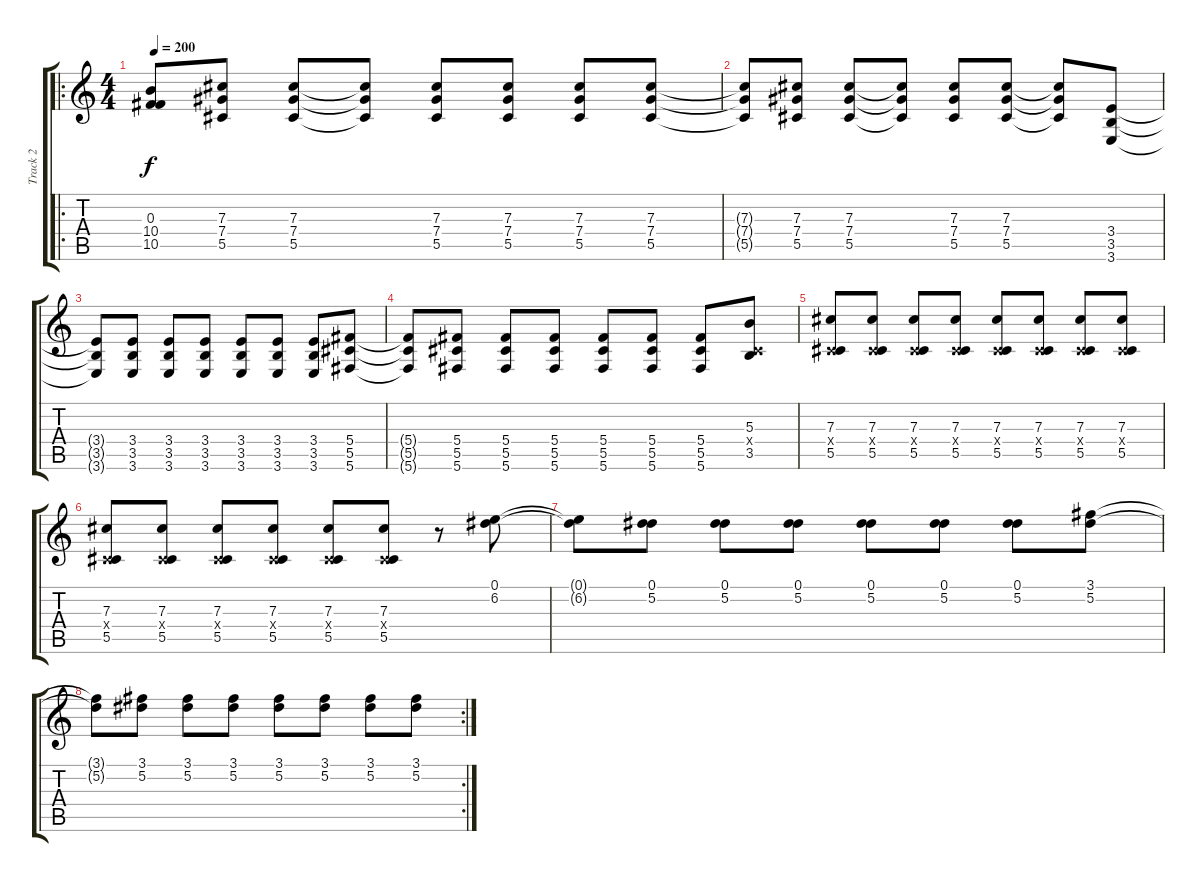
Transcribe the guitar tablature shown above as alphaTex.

\track ("Track 2" "Track 2") {instrument distortionguitar}
\staff {score tabs}
\tuning (Eb4 Bb3 Gb3 Db3 Ab2 Db2) {hide}
\ro
\ts (4 4)
\tempo 200
\clef g2
\ks c
(0.3 10.4{t} 10.5{t}).8{dy f} (7.3 7.4 5.5).8 (7.3 7.4 5.5).8 (7.3{t} 7.4{t} 5.5{t}).8 (7.3 7.4 5.5).8 (7.3 7.4 5.5).8 (7.3 7.4 5.5).8 (7.3 7.4 5.5).8 |
(7.3{t} 7.4{t} 5.5{t}).8 (7.3 7.4 5.5).8 (7.3 7.4 5.5).8 (7.3{t} 7.4{t} 5.5{t}).8 (7.3 7.4 5.5).8 (7.3 7.4 5.5).8 (7.3{t} 7.4{t} 5.5{t}).8 (3.4 3.5 3.6).8 |
(3.4{t} 3.5{t} 3.6{t}).8 (3.4 3.5 3.6).8 (3.4 3.5 3.6).8 (3.4 3.5 3.6).8 (3.4 3.5 3.6).8 (3.4 3.5 3.6).8 (3.4 3.5 3.6).8 (5.4 5.5 5.6).8 |
(5.4{t} 5.5{t} 5.6{t}).8 (5.4 5.5 5.6).8 (5.4 5.5 5.6).8 (5.4 5.5 5.6).8 (5.4 5.5 5.6).8 (5.4 5.5 5.6).8 (5.4 5.5 5.6).8 (5.3 0.4{x} 3.5).8 |
(7.3 0.4{x} 5.5).8 (7.3 0.4{x} 5.5).8 (7.3 0.4{x} 5.5).8 (7.3 0.4{x} 5.5).8 (7.3 0.4{x} 5.5).8 (7.3 0.4{x} 5.5).8 (7.3 0.4{x} 5.5).8 (7.3 0.4{x} 5.5).8 |
(7.3 0.4{x} 5.5).8 (7.3 0.4{x} 5.5).8 (7.3 0.4{x} 5.5).8 (7.3 0.4{x} 5.5).8 (7.3 0.4{x} 5.5).8 (7.3 0.4{x} 5.5).8 r.8 (0.1 6.2).8 |
(0.1{t} 6.2{t}).8 (0.1 5.2).8 (0.1 5.2).8 (0.1 5.2).8 (0.1 5.2).8 (0.1 5.2).8 (0.1 5.2).8 (3.1 5.2).8 |
\rc 2
(3.1{t} 5.2{t}).8 (3.1 5.2).8 (3.1 5.2).8 (3.1 5.2).8 (3.1 5.2).8 (3.1 5.2).8 (3.1 5.2).8 (3.1 5.2).8
